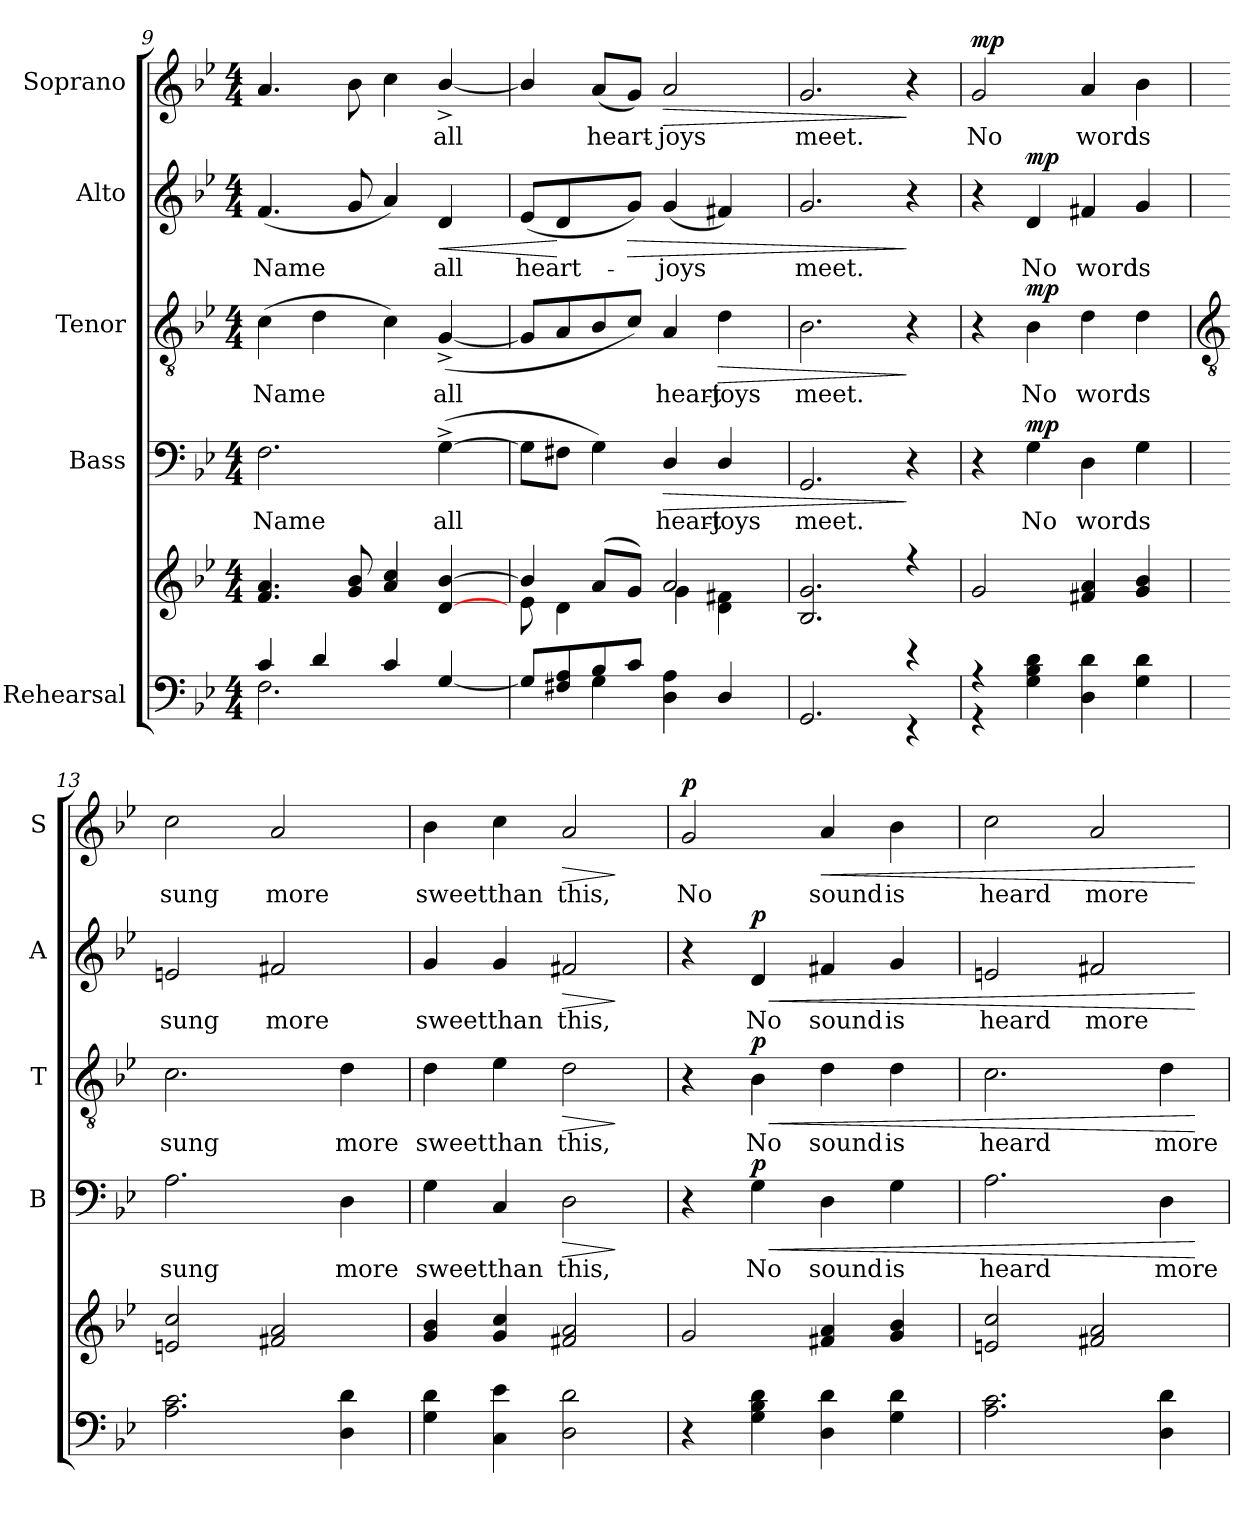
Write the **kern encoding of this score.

**kern	**kern	**kern	**text	**dynam	**kern	**text	**dynam	**kern	**text	**dynam	**kern	**text	**dynam
*part5	*part5	*part4	*part4	*part4	*part3	*part3	*part3	*part2	*part2	*part2	*part1	*part1	*part1
*staff6	*staff5	*staff4	*staff4	*staff4	*staff3	*staff3	*staff3	*staff2	*staff2	*staff2	*staff1	*staff1	*staff1
*I"Rehearsal	*	*I"Bass	*	*	*I"Tenor	*	*	*I"Alto	*	*	*I"Soprano	*	*
*	*	*I'B	*	*	*I'T	*	*	*I'A	*	*	*I'S	*	*
*clefF4	*clefG2	*clefF4	*	*	*clefGv2	*	*	*clefG2	*	*	*clefG2	*	*
*k[b-e-]	*k[b-e-]	*k[b-e-]	*	*	*k[b-e-]	*	*	*k[b-e-]	*	*	*k[b-e-]	*	*
*B-:	*B-:	*B-:	*	*	*B-:	*	*	*B-:	*	*	*B-:	*	*
*M4/4	*M4/4	*M4/4	*	*	*M4/4	*	*	*M4/4	*	*	*M4/4	*	*
=9	=9	=9	=9	=9	=9	=9	=9	=9	=9	=9	=9	=9	=9
*^	*^	*	*	*	*	*	*	*	*	*	*	*	*
!	!	!	!	!	!LO:LY:b	!	!	!LO:LY:b	!	!	!LO:LY:b	!	!	!	!
4c/	2.F	4.f 4.a	1ryy	2.F	Name	.	(>4c	Name	.	(<4.f	Name	.	4.a	.	.
4d/	.	.	.	.	.	.	4d	.	.	.	.	.	.	.	.
.	.	8g 8b-	.	.	.	.	.	.	.	8g	.	.	8b-	.	.
4c/	.	4a 4cc	.	.	.	.	4c)	.	.	4a)	.	.	4cc	.	.
!	!	!	!	!	!LO:LY:b	!	!	!LO:LY:b	!	!	!LO:LY:b	!LO:HP:b	!	!LO:LY:b	!
[4G/	8ryy	[4d/ [4b-/	.	(>[4G^	all	.	(<[4G^	all	.	4d	all	<	[4b-^/	all	.
.	8ryy	.	.	.	.	.	.	.	.	.	.	.	.	.	.
=10	=10	=10	=10	=10	=10	=10	=10	=10	=10	=10	=10	=10	=10	=10	=10
!	!	!	!	!	!	!	!	!	!	!	!LO:LY:b	!	!	!	!
8G/]	4ryy	4b-/]	8e-\L	8GL]	.	.	8GL]	.	.	(<8e-L	heart-	.	4b-/]	.	.
8F#X/ 8A/	.	.	4d\	8F#XJ	.	.	8A	.	.	4d	.	[	.	.	.
!	!	!	!	!	!	!	!	!	!	!	!	!	!	!LO:LY:b	!
8B-/	4G	(<8aL	.	4G)	.	.	8B-/	.	.	.	.	.	(<8aL	heart-	.
!	!	!	!	!	!	!	!	!	!	!	!	!LO:HP:b	!	!	!
8c/J	.	8gJ)	8ryy	.	.	.	8c/J)	.	.	8gJ)	.	>	8gJ)	.	.
!	!	!	!	!	!LO:LY:b	!LO:HP:b	!	!LO:LY:b	!	!	!LO:LY:b	!	!	!LO:LY:b	!LO:HP:b
4.ryy	4D\ 4A\	2a	4g\	4D/	heart-	>	4A	heart-	.	(<4g	joys	.	2a	joys	>
!	!	!	!	!	!LO:LY:b	!	!	!LO:LY:b	!LO:HP:b	!	!	!	!	!	!
.	4D/	.	4d\ 4f#X\	4D/	-joys	.	4d	-joys	>	4f#X)	.	.	.	.	.
8ryy	.	.	.	.	.	.	.	.	.	.	.	.	.	.	.
=11	=11	=11	=11	=11	=11	=11	=11	=11	=11	=11	=11	=11	=11	=11	=11
!	!	!	!	!	!LO:LY:b	!	!	!LO:LY:b	!	!	!LO:LY:b	!	!	!LO:LY:b	!
2.ryy	2.GG	2.B- 2.g	1ryy	2.GG	meet.	.	2.B-	meet.	.	2.g	meet.	.	2.g	meet.	.
4r	4r	4r	.	4r	.	]	4r	.	]	4r	.	]	4r	.	]
=12	=12	=12	=12	=12	=12	=12	=12	=12	=12	=12	=12	=12	=12	=12	=12
!	!	!	!	!	!	!	!	!	!	!	!	!	!	!LO:LY:b	!LO:DY:b
4r	4r	2g	1ryy	4r	.	.	4r	.	.	4r	.	.	2g	No	mp
!	!	!	!	!	!LO:LY:b	!LO:DY:b	!	!LO:LY:b	!LO:DY:b	!	!LO:LY:b	!LO:DY:b	!	!	!
2.ryy	4G 4B- 4d	.	.	4G	No	mp	4B-	No	mp	4d	No	mp	.	.	.
!	!	!	!	!	!LO:LY:b	!	!	!LO:LY:b	!	!	!LO:LY:b	!	!	!LO:LY:b	!
.	4D 4d	4f#X 4a	.	4D	word	.	4d	word	.	4f#X	word	.	4a	word	.
!	!	!	!	!	!LO:LY:b	!	!	!LO:LY:b	!	!	!LO:LY:b	!	!	!LO:LY:b	!
.	4G 4d	4g 4b-	.	4G	is	.	4d	is	.	4g	is	.	4b-	is	.
*v	*v	*	*	*	*	*	*	*	*	*	*	*	*	*	*
*	*v	*v	*	*	*	*	*	*	*	*	*	*	*	*
!!LO:LB:g=z
=13	=13	=13	=13	=13	=13	=13	=13	=13	=13	=13	=13	=13	=13
*	*	*	*	*	*clefGv2	*	*	*	*	*	*	*	*
*^	*	*	*	*	*	*	*	*	*	*	*	*	*
!	!	!	!	!LO:LY:b	!	!	!LO:LY:b	!	!	!LO:LY:b	!	!	!LO:LY:b	!
*v	*v	*	*	*	*	*	*	*	*	*	*	*	*	*
2.A 2.c	2en 2cc	2.A	sung	.	2.c	sung	.	2en	sung	.	2cc	sung	.
!	!	!	!	!	!	!	!	!	!LO:LY:b	!	!	!LO:LY:b	!
.	2f#X 2a	.	.	.	.	.	.	2f#X	more	.	2a	more	.
!	!	!	!LO:LY:b	!	!	!LO:LY:b	!	!	!	!	!	!	!
4D 4d	.	4D	more	.	4d	more	.	.	.	.	.	.	.
=14	=14	=14	=14	=14	=14	=14	=14	=14	=14	=14	=14	=14	=14
!	!	!	!LO:LY:b	!	!	!LO:LY:b	!	!	!LO:LY:b	!	!	!LO:LY:b	!
4G 4d	4g 4b-	4G	sweet	.	4d	sweet	.	4g	sweet	.	4b-	sweet	.
!	!	!	!LO:LY:b	!	!	!LO:LY:b	!	!	!LO:LY:b	!	!	!LO:LY:b	!
4C 4e-	4g 4cc	4C	than	.	4e-	than	.	4g	than	.	4cc	than	.
!	!	!	!LO:LY:b	!LO:HP:b	!	!LO:LY:b	!LO:HP:b	!	!LO:LY:b	!LO:HP:b	!	!LO:LY:b	!LO:HP:b
2D 2d	2f#X 2a	2D	this,	>	2d	this,	>	2f#X	this,	>	2a	this,	>
.	.	.	.	]	.	.	]	.	.	]	.	.	]
=15	=15	=15	=15	=15	=15	=15	=15	=15	=15	=15	=15	=15	=15
!	!	!	!	!	!	!	!	!	!	!	!	!LO:LY:b	!LO:DY:b
4r	2g	4r	.	.	4r	.	.	4r	.	.	2g	No	p
!	!	!	!LO:LY:b	!LO:HP:b	!	!LO:LY:b	!LO:HP:b	!	!LO:LY:b	!LO:HP:b	!	!	!
!	!	!	!	!LO:DY:n=1:b	!	!	!LO:DY:n=1:b	!	!	!LO:DY:n=1:b	!	!	!
4G 4B- 4d	.	4G	No	< p	4B-	No	< p	4d	No	< p	.	.	.
!	!	!	!LO:LY:b	!	!	!LO:LY:b	!	!	!LO:LY:b	!	!	!LO:LY:b	!LO:HP:b
4D 4d	4f#X 4a	4D	sound	.	4d	sound	.	4f#X	sound	.	4a	sound	<
!	!	!	!LO:LY:b	!	!	!LO:LY:b	!	!	!LO:LY:b	!	!	!LO:LY:b	!
4G 4d	4g 4b-	4G	is	.	4d	is	.	4g	is	.	4b-	is	.
=16	=16	=16	=16	=16	=16	=16	=16	=16	=16	=16	=16	=16	=16
!	!	!	!LO:LY:b	!	!	!LO:LY:b	!	!	!LO:LY:b	!	!	!LO:LY:b	!
2.A 2.c	2en 2cc	2.A	heard	.	2.c	heard	.	2en	heard	.	2cc	heard	.
!	!	!	!	!	!	!	!	!	!LO:LY:b	!	!	!LO:LY:b	!
.	2f#X 2a	.	.	.	.	.	.	2f#X	more	.	2a	more	.
!	!	!	!LO:LY:b	!	!	!LO:LY:b	!	!	!	!	!	!	!
4D 4d	.	4D	more	.	4d	more	.	.	.	.	.	.	.
.	.	.	.	[	.	.	[	.	.	[	.	.	[
=	=	=	=	=	=	=	=	=	=	=	=	=	=
*-	*-	*-	*-	*-	*-	*-	*-	*-	*-	*-	*-	*-	*-
